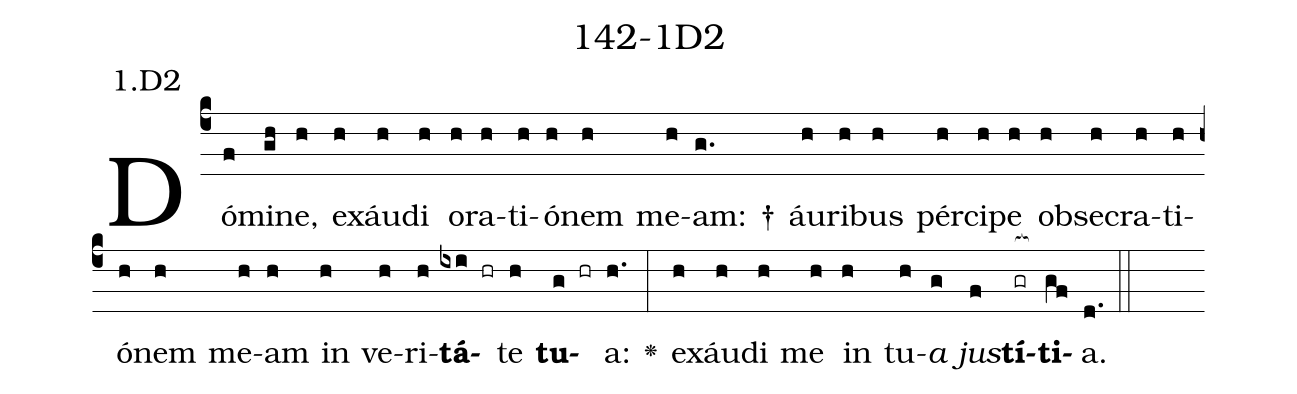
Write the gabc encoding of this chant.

name: 142-1D2;
annotation: 1.D2;
%%
(c4)Dó(f)mi(gh)ne,(h) ex(h)áu(h)di(h) o(h)ra(h)ti(h)ó(h)nem(h) me(h)am: †(g.) áu(h)ri(h)bus(h) pér(h)ci(h)pe(h) ob(h)se(h)cra(h)ti(h)ó(h)nem(h) me(h)am(h) in(h) ve(h)ri(h)<b>tá</b>(ixi hr)te(h) <b>tu</b>(g hr)a:(h.) <v>\greheightstar</v>(:) ex(h)áu(h)di(h) me(h) in(h) tu(h)<i>a</i>(g) <i>jus</i>(f)<b>tí</b>(gr[ocb:1{])<b>ti</b>(gf[ocb:0}])a.(d.) (::)


%E(h) u(h) o(g) u(f) a(gf) e.(d.) (::)
